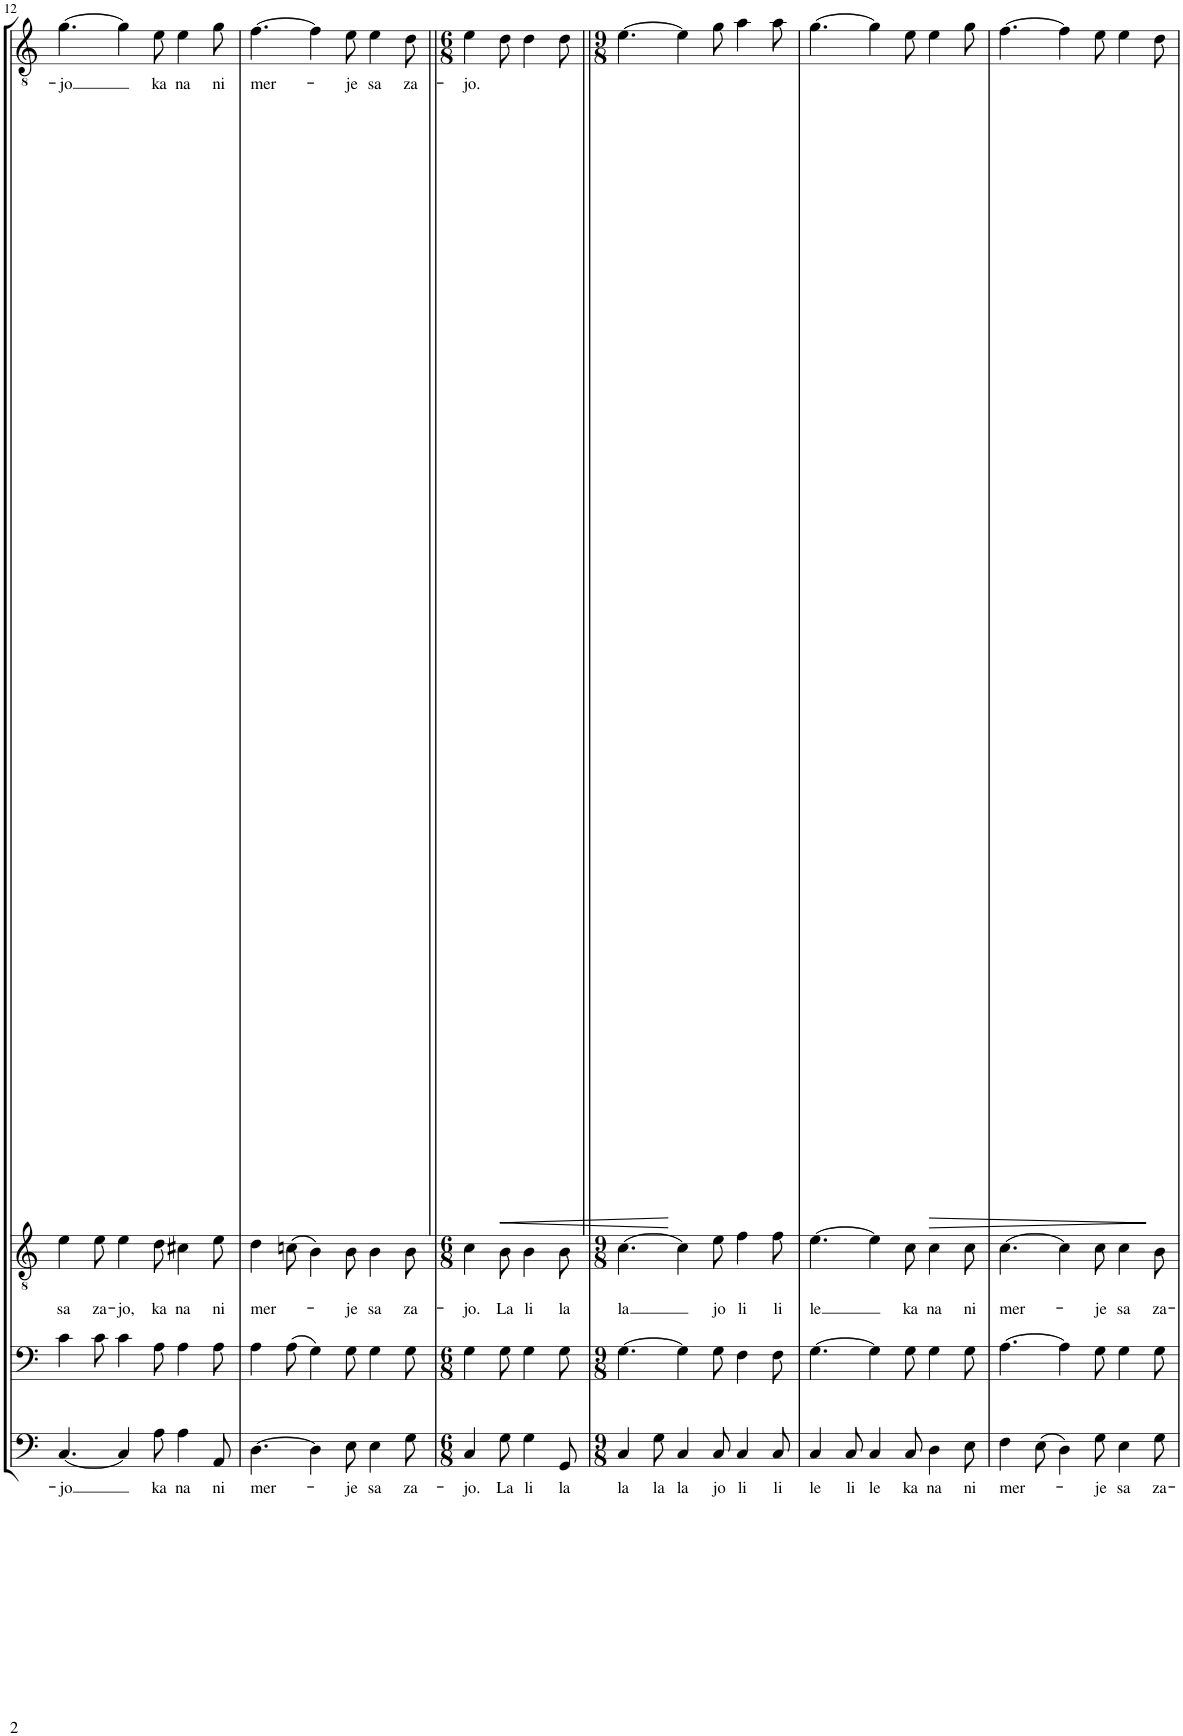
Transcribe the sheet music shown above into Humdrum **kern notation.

**kern	**text	**kern	**kern	**text	**text	**kern	**text	**dynam
*part4	*part4	*part3	*part2	*part2	*part2	*part1	*part1	*part1
*staff4	*staff4	*staff3	*staff2	*staff2	*staff2	*staff1	*staff1	*staff1
*I"Bass	*	*I"Bass	*I"Tenor	*	*	*I"Tenor	*	*
!!LO:PB:g=z
*clefF4	*	*clefF4	*clefGv2	*	*	*clefGv2	*	*
*k[]	*	*k[]	*k[]	*	*	*k[]	*	*
*M9/8	*	*M9/8	*M9/8	*	*	*M9/8	*	*
=12	=12	=12	=12	=12	=12	=12	=12	=12
!	!LO:LY:b	!	!	!	!LO:LY:b	!	!LO:LY:b	!
[4.C/	-jo	4c\	4e\	.	sa	[4.g\	-jo	.
!	!	!	!	!	!LO:LY:b	!	!	!
.	.	8c\	8e\	.	za-	.	.	.
!	!	!	!	!	!LO:LY:b	!	!	!
4C/]	.	4c\	4e\	.	-jo,	4g\]	.	.
!	!LO:LY:b	!	!	!	!LO:LY:b	!	!LO:LY:b	!
8A\	ka	8A\	8d\	.	ka	8e\	ka	.
!	!LO:LY:b	!	!	!	!LO:LY:b	!	!LO:LY:b	!
4A\	na	4A\	4c#X\	.	na	4e\	na	.
!	!LO:LY:b	!	!	!	!LO:LY:b	!	!LO:LY:b	!
8AA/	ni	8A\	8e\	.	ni	8g\	ni	.
=13	=13	=13	=13	=13	=13	=13	=13	=13
!	!LO:LY:b	!	!	!	!LO:LY:b	!	!LO:LY:b	!
[4.D\	mer-	4A\	4d\	.	mer-	[4.f\	mer-	.
.	.	(8A\	(8cn\	.	.	.	.	.
4D\]	.	4G\)	4B\)	.	.	4f\]	.	.
!	!LO:LY:b	!	!	!	!LO:LY:b	!	!LO:LY:b	!
8E\	-je	8G\	8B\	.	-je	8e\	-je	.
!	!LO:LY:b	!	!	!	!LO:LY:b	!	!LO:LY:b	!
4E\	sa	4G\	4B\	.	sa	4e\	sa	.
!	!LO:LY:b	!	!	!	!LO:LY:b	!	!LO:LY:b	!
8G\	za-	8G\	8B\	.	za-	8d\	za-	.
=14||	=14||	=14||	=14||	=14||	=14||	=14||	=14||	=14||
*M6/8	*	*M6/8	*M6/8	*	*	*M6/8	*	*
!	!LO:LY:b	!	!	!	!LO:LY:b	!	!LO:LY:b	!
4C/	-jo.	4G\	4c\	.	-jo.	4e\	-jo.	.
!	!LO:LY:b	!	!	!	!LO:LY:b	!	!	!LO:HP:b
8G\	La	8G\	8B\	.	La	8d\	.	<
!	!LO:LY:b	!	!	!	!LO:LY:b	!	!	!
4G\	li	4G\	4B\	.	li	4d\	.	.
!	!LO:LY:b	!	!	!	!LO:LY:b	!	!	!
8GG/	la	8G\	8B\	.	la	8d\	.	.
=15||	=15||	=15||	=15||	=15||	=15||	=15||	=15||	=15||
*M9/8	*	*M9/8	*M9/8	*	*	*M9/8	*	*
!	!LO:LY:b	!	!	!	!LO:LY:b	!	!	!
4C/	la	[4.G\	[4.c\	.	la	[4.e\	.	.
!	!LO:LY:b	!	!	!	!	!	!	!
8G\	la	.	.	.	.	.	.	.
!	!LO:LY:b	!	!	!	!	!	!	!
4C/	la	4G\]	4c\]	.	.	4e\]	.	[
!	!LO:LY:b	!	!	!	!LO:LY:b	!	!	!
8C/	jo	8G\	8e\	.	jo	8g\	.	.
!	!LO:LY:b	!	!	!	!LO:LY:b	!	!	!
4C/	li	4F\	4f\	.	li	4a\	.	.
!	!LO:LY:b	!	!	!	!LO:LY:b	!	!	!
8C/	li	8F\	8f\	.	li	8a\	.	.
=16	=16	=16	=16	=16	=16	=16	=16	=16
!	!LO:LY:b	!	!	!	!LO:LY:b	!	!	!
4C/	le	[4.G\	[4.e\	.	le	[4.g\	.	.
!	!LO:LY:b	!	!	!	!	!	!	!
8C/	li	.	.	.	.	.	.	.
!	!LO:LY:b	!	!	!	!	!	!	!
4C/	le	4G\]	4e\]	.	.	4g\]	.	.
!	!LO:LY:b	!	!	!	!LO:LY:b	!	!	!
8C/	ka	8G\	8c\	.	ka	8e\	.	.
!	!LO:LY:b	!	!	!	!LO:LY:b	!	!	!LO:HP:b
4D\	na	4G\	4c\	.	na	4e\	.	>
!	!LO:LY:b	!	!	!	!LO:LY:b	!	!	!
8E\	ni	8G\	8c\	.	ni	8g\	.	.
=17	=17	=17	=17	=17	=17	=17	=17	=17
!	!LO:LY:b	!	!	!	!LO:LY:b	!	!	!
4F\	mer-	[4.A\	[4.c\	.	mer-	[4.f\	.	.
(8E\	.	.	.	.	.	.	.	.
4D\)	.	4A\]	4c\]	.	.	4f\]	.	.
!	!LO:LY:b	!	!	!	!LO:LY:b	!	!	!
8G\	-je	8G\	8c\	.	-je	8e\	.	.
!	!LO:LY:b	!	!	!	!LO:LY:b	!	!	!
4E\	sa	4G\	4c\	.	sa	4e\	.	.
!	!LO:LY:b	!	!	!	!LO:LY:b	!	!	!
8G\	za-	8G\	8B\	.	za-	8d\	.	]
=	=	=	=	=	=	=	=	=
*-	*-	*-	*-	*-	*-	*-	*-	*-
